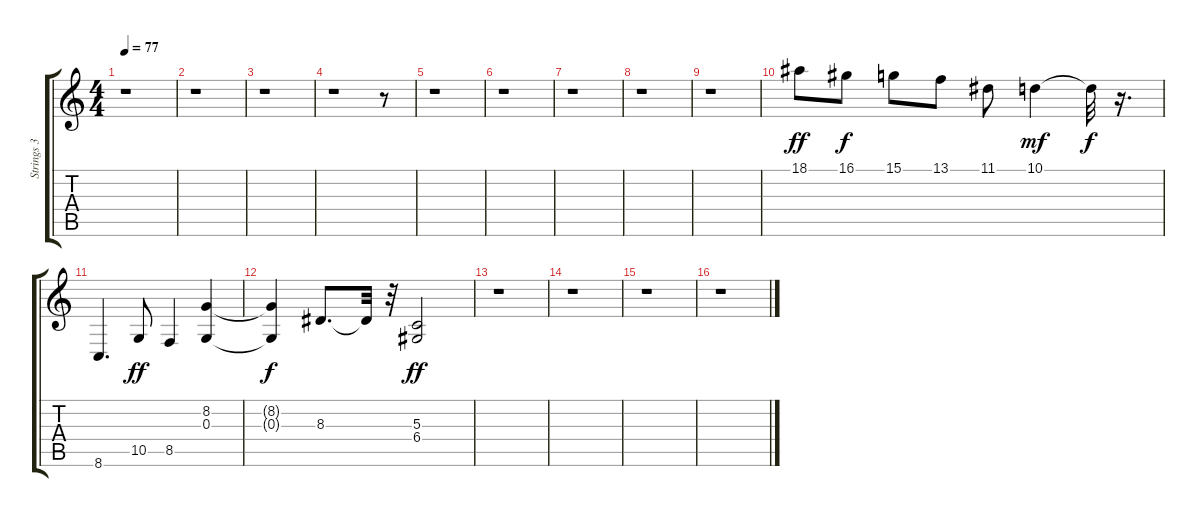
\track ("Strings 3" "Strings 3") {instrument stringensemble1}
\staff {score tabs}
\tuning (E4 B3 G3 D3 A2 E2) {hide}
\ts (4 4)
\tempo 77
\clef g2
\ks c
r.1{dy f} |
r.1 |
r.1 |
r.1 r.8 |
r.1 |
r.1 |
r.1 |
r.1 |
r.1 |
18.1.8{dy ff} 16.1.8{dy f} 15.1.8 13.1.8 11.1.8 10.1.4{dy mf} 10.1{t}.32{dy f} r.16{d} |
8.6.4{d} 10.5.8{dy ff} 8.5.4 (8.2 0.3).4 |
(8.2{t} 0.3{t}).4{dy f} 8.3.8{d} 8.3{t}.32 r.32 (5.3 6.4).2{dy ff} |
r.1 |
r.1 |
r.1 |
r.1
